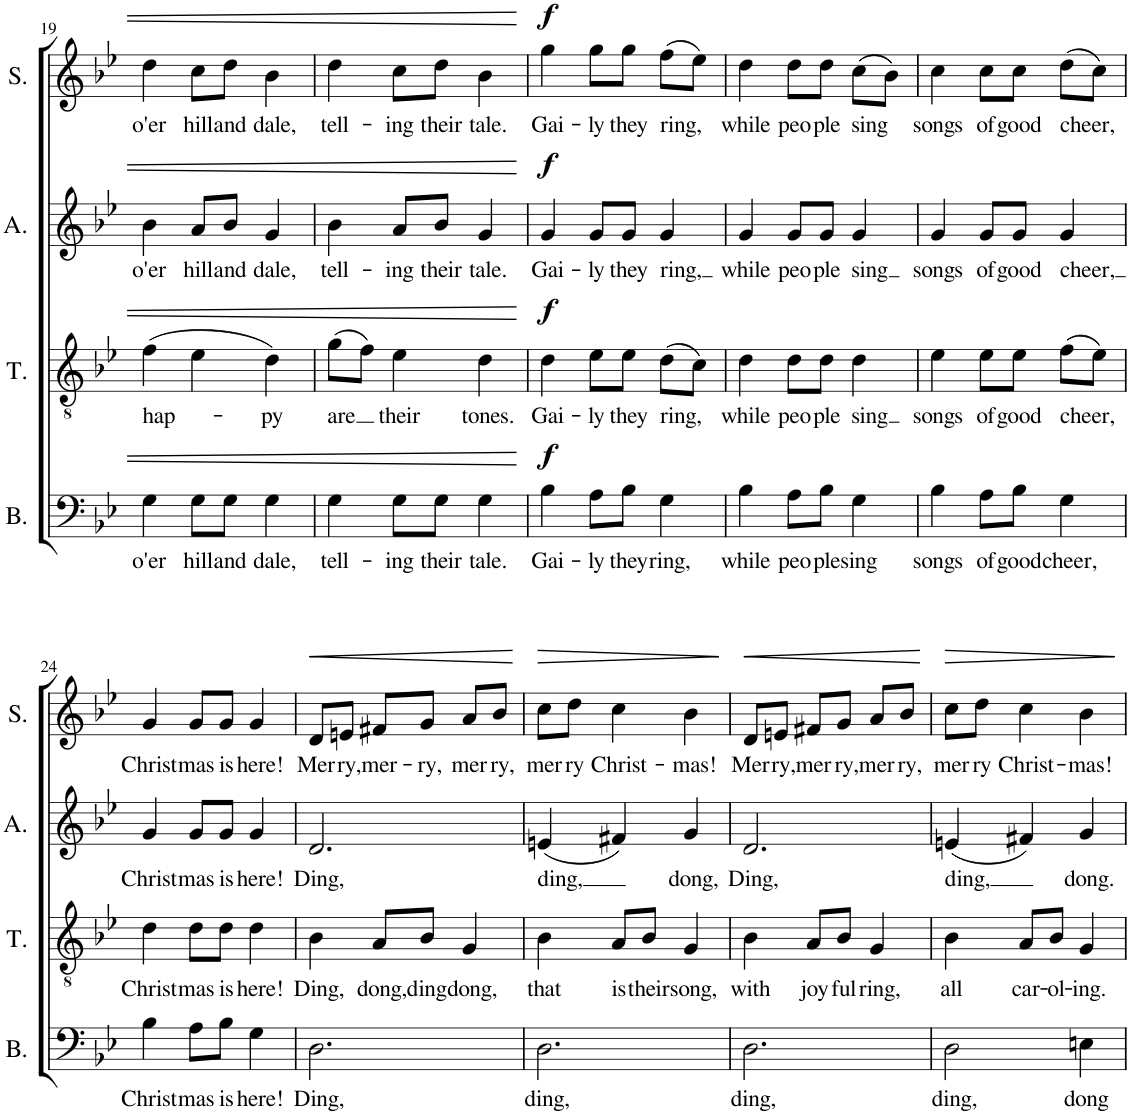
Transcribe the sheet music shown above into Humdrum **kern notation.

**kern	**text	**dynam	**kern	**text	**dynam	**kern	**text	**dynam	**kern	**text	**dynam
*part4	*part4	*part4	*part3	*part3	*part3	*part2	*part2	*part2	*part1	*part1	*part1
*staff4	*staff4	*staff4	*staff3	*staff3	*staff3	*staff2	*staff2	*staff2	*staff1	*staff1	*staff1
*I"Bass	*	*	*I"Tenor	*	*	*I"Alto	*	*	*I"Soprano	*	*
*I'B.	*	*	*I'T.	*	*	*I'A.	*	*	*I'S.	*	*
!!LO:PB:g=z
*clefF4	*	*	*clefGv2	*	*	*clefG2	*	*	*clefG2	*	*
*k[b-e-]	*	*	*k[b-e-]	*	*	*k[b-e-]	*	*	*k[b-e-]	*	*
*M3/4	*	*	*M3/4	*	*	*M3/4	*	*	*M3/4	*	*
=19	=19	=19	=19	=19	=19	=19	=19	=19	=19	=19	=19
!	!LO:LY:b	!	!	!LO:LY:b	!	!	!LO:LY:b	!	!	!LO:LY:b	!
4G\	o'er	.	(4f\	hap-	.	4b-\	o'er	.	4dd\	o'er	.
!	!LO:LY:b	!	!	!	!	!	!LO:LY:b	!	!	!LO:LY:b	!
8G\L	hill	.	4e-\	.	.	8a/L	hill	.	8cc\L	hill	.
!	!LO:LY:b	!	!	!	!	!	!LO:LY:b	!	!	!LO:LY:b	!
8G\J	and	.	.	.	.	8b-/J	and	.	8dd\J	and	.
!	!LO:LY:b	!	!	!LO:LY:b	!	!	!LO:LY:b	!	!	!LO:LY:b	!
4G\	dale,	.	4d\)	-py	.	4g/	dale,	.	4b-\	dale,	.
=20	=20	=20	=20	=20	=20	=20	=20	=20	=20	=20	=20
!	!LO:LY:b	!	!	!LO:LY:b	!	!	!LO:LY:b	!	!	!LO:LY:b	!
4G\	tell-	.	(8g\L	are	.	4b-\	tell-	.	4dd\	tell-	.
.	.	.	8f\J)	.	.	.	.	.	.	.	.
!	!LO:LY:b	!	!	!LO:LY:b	!	!	!LO:LY:b	!	!	!LO:LY:b	!
8G\L	-ing	.	4e-\	their	.	8a/L	-ing	.	8cc\L	-ing	.
!	!LO:LY:b	!	!	!	!	!	!LO:LY:b	!	!	!LO:LY:b	!
8G\J	their	.	.	.	.	8b-/J	their	.	8dd\J	their	.
!	!LO:LY:b	!	!	!LO:LY:b	!	!	!LO:LY:b	!	!	!LO:LY:b	!
4G\	tale.	.	4d\	tones.	.	4g/	tale.	.	4b-\	tale.	.
=21	=21	=21	=21	=21	=21	=21	=21	=21	=21	=21	=21
!	!LO:LY:b	!LO:DY:a	!	!LO:LY:b	!LO:DY:a	!	!LO:LY:b	!LO:DY:a	!	!LO:LY:b	!LO:DY:a
4B-\	Gai-	f	4d\	Gai-	f	4g/	Gai-	f	4gg\	Gai-	f
!	!LO:LY:b	!	!	!LO:LY:b	!	!	!LO:LY:b	!	!	!LO:LY:b	!
8A\L	-ly	.	8e-\L	-ly	.	8g/L	-ly	.	8gg\L	-ly	.
!	!LO:LY:b	!	!	!LO:LY:b	!	!	!LO:LY:b	!	!	!LO:LY:b	!
8B-\J	they	.	8e-\J	they	.	8g/J	they	.	8gg\J	they	.
!	!LO:LY:b	!	!	!LO:LY:b	!	!	!LO:LY:b	!	!	!LO:LY:b	!
4G\	ring,	.	(8d\L	ring,	.	4g/	ring,	.	(8ff\L	ring,	.
.	.	.	8c\J)	.	.	.	.	.	8ee-\J)	.	.
=22	=22	=22	=22	=22	=22	=22	=22	=22	=22	=22	=22
!	!LO:LY:b	!	!	!LO:LY:b	!	!	!LO:LY:b	!	!	!LO:LY:b	!
4B-\	while	.	4d\	while	.	4g/	while	.	4dd\	while	.
!	!LO:LY:b	!	!	!LO:LY:b	!	!	!LO:LY:b	!	!	!LO:LY:b	!
8A\L	peo-	.	8d\L	peo-	.	8g/L	peo-	.	8dd\L	peo-	.
!	!LO:LY:b	!	!	!LO:LY:b	!	!	!LO:LY:b	!	!	!LO:LY:b	!
8B-\J	-ple	.	8d\J	-ple	.	8g/J	-ple	.	8dd\J	-ple	.
!	!LO:LY:b	!	!	!LO:LY:b	!	!	!LO:LY:b	!	!	!LO:LY:b	!
4G\	sing	.	4d\	sing	.	4g/	sing	.	(8cc\L	sing	.
.	.	.	.	.	.	.	.	.	8b-\J)	.	.
=23	=23	=23	=23	=23	=23	=23	=23	=23	=23	=23	=23
!	!LO:LY:b	!	!	!LO:LY:b	!	!	!LO:LY:b	!	!	!LO:LY:b	!
4B-\	songs	.	4e-\	songs	.	4g/	songs	.	4cc\	songs	.
!	!LO:LY:b	!	!	!LO:LY:b	!	!	!LO:LY:b	!	!	!LO:LY:b	!
8A\L	of	.	8e-\L	of	.	8g/L	of	.	8cc\L	of	.
!	!LO:LY:b	!	!	!LO:LY:b	!	!	!LO:LY:b	!	!	!LO:LY:b	!
8B-\J	good	.	8e-\J	good	.	8g/J	good	.	8cc\J	good	.
!	!LO:LY:b	!	!	!LO:LY:b	!	!	!LO:LY:b	!	!	!LO:LY:b	!
4G\	cheer,	.	(8f\L	cheer,	.	4g/	cheer,	.	(8dd\L	cheer,	.
.	.	.	8e-\J)	.	.	.	.	.	8cc\J)	.	.
!!LO:LB:g=z
=24	=24	=24	=24	=24	=24	=24	=24	=24	=24	=24	=24
!	!LO:LY:b	!	!	!LO:LY:b	!	!	!LO:LY:b	!	!	!LO:LY:b	!
4B-\	Christ-	.	4d\	Christ-	.	4g/	Christ-	.	4g/	Christ-	.
!	!LO:LY:b	!	!	!LO:LY:b	!	!	!LO:LY:b	!	!	!LO:LY:b	!
8A\L	-mas	.	8d\L	-mas	.	8g/L	-mas	.	8g/L	-mas	.
!	!LO:LY:b	!	!	!LO:LY:b	!	!	!LO:LY:b	!	!	!LO:LY:b	!
8B-\J	is	.	8d\J	is	.	8g/J	is	.	8g/J	is	.
!	!LO:LY:b	!	!	!LO:LY:b	!	!	!LO:LY:b	!	!	!LO:LY:b	!
4G\	here!	.	4d\	here!	.	4g/	here!	.	4g/	here!	.
=25	=25	=25	=25	=25	=25	=25	=25	=25	=25	=25	=25
!	!LO:LY:b	!	!	!LO:LY:b	!	!	!LO:LY:b	!	!	!LO:LY:b	!LO:HP:b
2.D\	Ding,	.	4B-\	Ding,	.	2.d/	Ding,	.	8d/L	Mer-	<
!	!	!	!	!	!	!	!	!	!	!LO:LY:b	!
.	.	.	.	.	.	.	.	.	8en/J	-ry,	.
!	!	!	!	!LO:LY:b	!	!	!	!	!	!LO:LY:b	!
.	.	.	8A/L	dong,	.	.	.	.	8f#X/L	mer-	.
!	!	!	!	!LO:LY:b	!	!	!	!	!	!LO:LY:b	!
.	.	.	8B-/J	ding	.	.	.	.	8g/J	-ry,	.
!	!	!	!	!LO:LY:b	!	!	!	!	!	!LO:LY:b	!
.	.	.	4G/	dong,	.	.	.	.	8a/L	mer-	.
!	!	!	!	!	!	!	!	!	!	!LO:LY:b	!
.	.	.	.	.	.	.	.	.	8b-/J	-ry,	.
.	.	.	.	.	.	.	.	.	.	.	[
=26	=26	=26	=26	=26	=26	=26	=26	=26	=26	=26	=26
!	!LO:LY:b	!	!	!LO:LY:b	!	!	!LO:LY:b	!	!	!LO:LY:b	!LO:HP:b
2.D\	ding,	.	4B-\	that	.	(4en/	ding,	.	8cc\L	mer-	>
!	!	!	!	!	!	!	!	!	!	!LO:LY:b	!
.	.	.	.	.	.	.	.	.	8dd\J	-ry	.
!	!	!	!	!LO:LY:b	!	!	!	!	!	!LO:LY:b	!
.	.	.	8A/L	is	.	4f#X/)	.	.	4cc\	Christ-	.
!	!	!	!	!LO:LY:b	!	!	!	!	!	!	!
.	.	.	8B-/J	their	.	.	.	.	.	.	.
!	!	!	!	!LO:LY:b	!	!	!LO:LY:b	!	!	!LO:LY:b	!
.	.	.	4G/	song,	.	4g/	dong,	.	4b-\	-mas!	.
.	.	.	.	.	.	.	.	.	.	.	]
=27	=27	=27	=27	=27	=27	=27	=27	=27	=27	=27	=27
!	!LO:LY:b	!	!	!LO:LY:b	!	!	!LO:LY:b	!	!	!LO:LY:b	!LO:HP:b
2.D\	ding,	.	4B-\	with	.	2.d/	Ding,	.	8d/L	Mer-	<
!	!	!	!	!	!	!	!	!	!	!LO:LY:b	!
.	.	.	.	.	.	.	.	.	8en/J	-ry,	.
!	!	!	!	!LO:LY:b	!	!	!	!	!	!LO:LY:b	!
.	.	.	8A/L	joy-	.	.	.	.	8f#X/L	mer-	.
!	!	!	!	!LO:LY:b	!	!	!	!	!	!LO:LY:b	!
.	.	.	8B-/J	-ful	.	.	.	.	8g/J	-ry,	.
!	!	!	!	!LO:LY:b	!	!	!	!	!	!LO:LY:b	!
.	.	.	4G/	ring,	.	.	.	.	8a/L	mer-	.
!	!	!	!	!	!	!	!	!	!	!LO:LY:b	!
.	.	.	.	.	.	.	.	.	8b-/J	-ry,	.
.	.	.	.	.	.	.	.	.	.	.	[
=28	=28	=28	=28	=28	=28	=28	=28	=28	=28	=28	=28
!	!LO:LY:b	!	!	!LO:LY:b	!	!	!LO:LY:b	!	!	!LO:LY:b	!LO:HP:b
2D\	ding,	.	4B-\	all	.	(4en/	ding,	.	8cc\L	mer-	>
!	!	!	!	!	!	!	!	!	!	!LO:LY:b	!
.	.	.	.	.	.	.	.	.	8dd\J	-ry	.
!	!	!	!	!LO:LY:b	!	!	!	!	!	!LO:LY:b	!
.	.	.	8A/L	car-	.	4f#X/)	.	.	4cc\	Christ-	.
!	!	!	!	!LO:LY:b	!	!	!	!	!	!	!
.	.	.	8B-/J	-ol-	.	.	.	.	.	.	.
!	!LO:LY:b	!	!	!LO:LY:b	!	!	!LO:LY:b	!	!	!LO:LY:b	!
4En\	dong	.	4G/	-ing.	.	4g/	dong.	.	4b-\	-mas!	.
.	.	.	.	.	.	.	.	.	.	.	]
=	=	=	=	=	=	=	=	=	=	=	=
*-	*-	*-	*-	*-	*-	*-	*-	*-	*-	*-	*-
